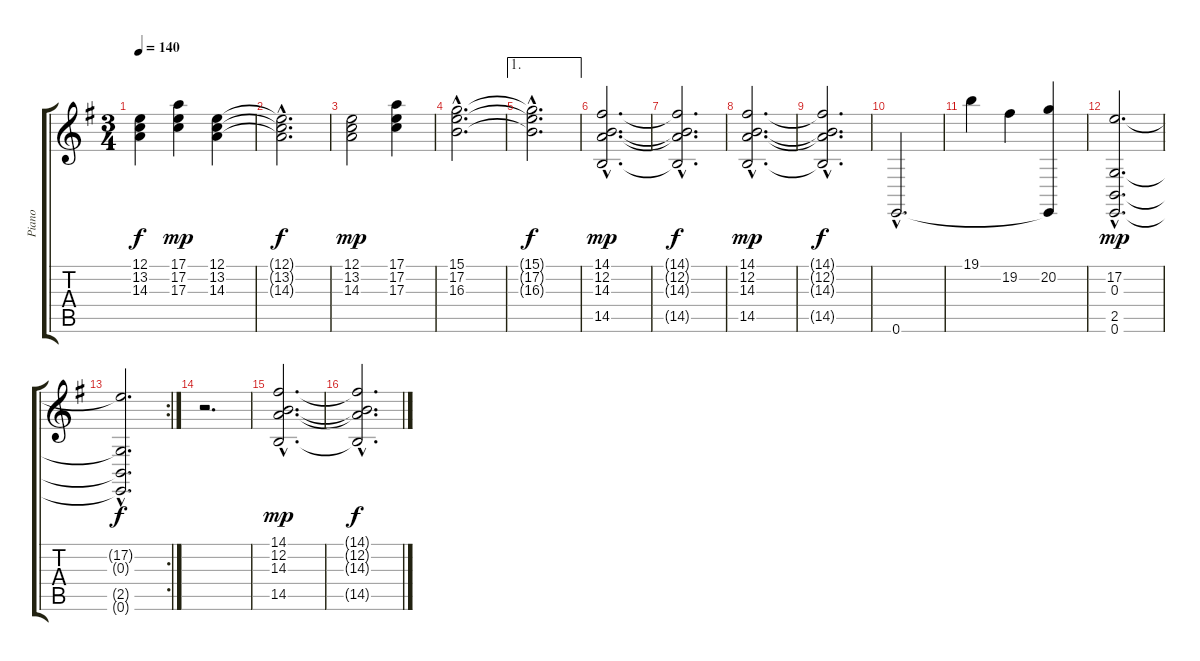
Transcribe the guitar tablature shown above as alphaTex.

\track ("Piano" "Piano") {instrument acousticgrandpiano}
\staff {score tabs}
\tuning (E4 B3 G3 D3 A2 E2) {hide}
\ts (3 4)
\tempo 140
\clef g2
\ks g
(12.1{t} 13.2{t} 14.3{t}).4{dy f} (17.1 17.2 17.3).4{dy mp} (12.1 13.2 14.3).4 |
(12.1{hac t} 13.2{hac t} 14.3{hac t}).2{d dy f} |
(12.1 13.2 14.3).2{dy mp} (17.1 17.2 17.3).4 |
(15.1{hac} 17.2{hac} 16.3{hac}).2{d} |
\ae 1
(15.1{hac t} 17.2{hac t} 16.3{hac t}).2{d dy f} |
(14.1{hac} 12.2{hac} 14.3{hac} 14.5{hac}).2{d dy mp} |
(14.1{hac t} 12.2{hac t} 14.3{hac t} 14.5{hac t}).2{d dy f} |
(14.1{hac} 12.2{hac} 14.3{hac} 14.5{hac}).2{d dy mp} |
(14.1{hac t} 12.2{hac t} 14.3{hac t} 14.5{hac t}).2{d dy f} |
0.6{hac}.2{d} |
19.1.4 19.2.4 (20.2 0.6{t}).4 |
(17.2{hac} 0.3{hac} 2.5{hac} 0.6{hac}).2{d dy mp} |
\rc 2
(17.2{hac t} 0.3{hac t} 2.5{hac t} 0.6{hac t}).2{d dy f} |
r.2{d} |
(14.1{hac} 12.2{hac} 14.3{hac} 14.5{hac}).2{d dy mp} |
(14.1{hac t} 12.2{hac t} 14.3{hac t} 14.5{hac t}).2{d dy f}
